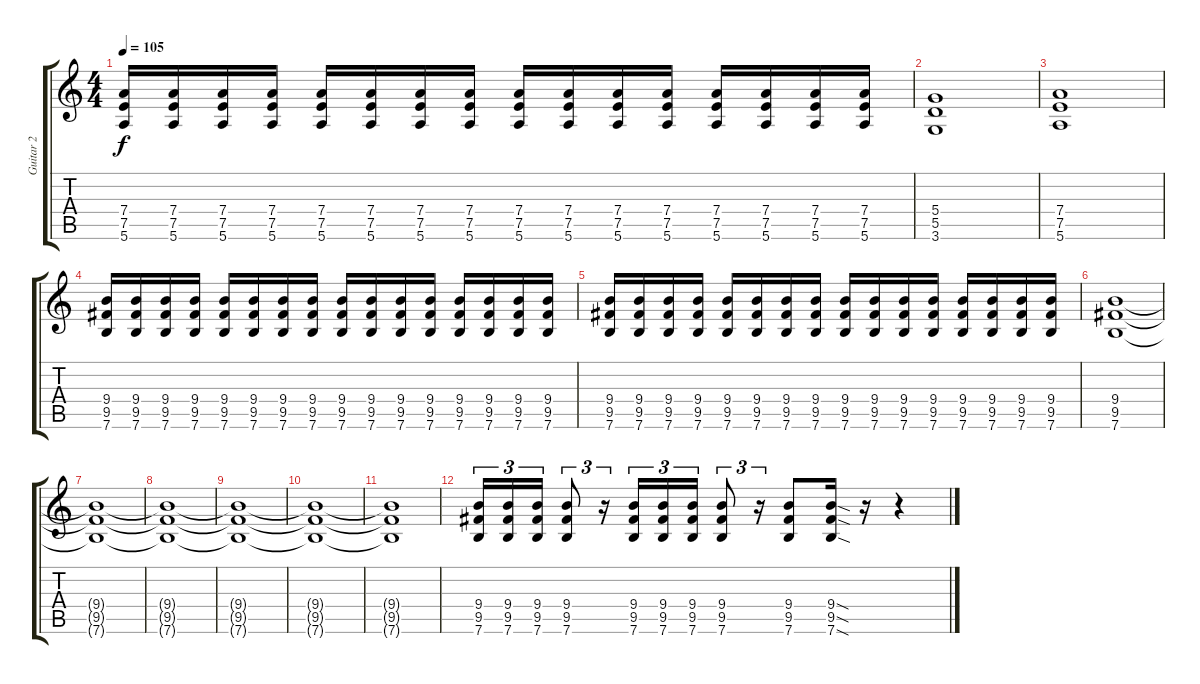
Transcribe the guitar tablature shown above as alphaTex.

\track ("Guitar 2" "Guitar 2") {instrument distortionguitar}
\staff {score tabs}
\tuning (E4 B3 G3 D3 A2 E2) {hide}
\ts (4 4)
\tempo 105
\clef g2
\ks c
(7.4 7.5 5.6).16{dy f} (7.4 7.5 5.6).16 (7.4 7.5 5.6).16 (7.4 7.5 5.6).16 (7.4 7.5 5.6).16 (7.4 7.5 5.6).16 (7.4 7.5 5.6).16 (7.4 7.5 5.6).16 (7.4 7.5 5.6).16 (7.4 7.5 5.6).16 (7.4 7.5 5.6).16 (7.4 7.5 5.6).16 (7.4 7.5 5.6).16 (7.4 7.5 5.6).16 (7.4 7.5 5.6).16 (7.4 7.5 5.6).16 |
(5.4 5.5 3.6).1 |
(7.4 7.5 5.6).1 |
(9.4 9.5 7.6).16 (9.4 9.5 7.6).16 (9.4 9.5 7.6).16 (9.4 9.5 7.6).16 (9.4 9.5 7.6).16 (9.4 9.5 7.6).16 (9.4 9.5 7.6).16 (9.4 9.5 7.6).16 (9.4 9.5 7.6).16 (9.4 9.5 7.6).16 (9.4 9.5 7.6).16 (9.4 9.5 7.6).16 (9.4 9.5 7.6).16 (9.4 9.5 7.6).16 (9.4 9.5 7.6).16 (9.4 9.5 7.6).16 |
(9.4 9.5 7.6).16 (9.4 9.5 7.6).16 (9.4 9.5 7.6).16 (9.4 9.5 7.6).16 (9.4 9.5 7.6).16 (9.4 9.5 7.6).16 (9.4 9.5 7.6).16 (9.4 9.5 7.6).16 (9.4 9.5 7.6).16 (9.4 9.5 7.6).16 (9.4 9.5 7.6).16 (9.4 9.5 7.6).16 (9.4 9.5 7.6).16 (9.4 9.5 7.6).16 (9.4 9.5 7.6).16 (9.4 9.5 7.6).16 |
(9.4 9.5 7.6).1 |
(9.4{t} 9.5{t} 7.6{t}).1 |
(9.4{t} 9.5{t} 7.6{t}).1 |
(9.4{t} 9.5{t} 7.6{t}).1 |
(9.4{t} 9.5{t} 7.6{t}).1 |
(9.4{t} 9.5{t} 7.6{t}).1 |
(9.4 9.5 7.6).16{tu (3 2)} (9.4 9.5 7.6).16{tu (3 2)} (9.4 9.5 7.6).16{tu (3 2)} (9.4 9.5 7.6).8{tu (3 2)} r.16{tu (3 2)} (9.4 9.5 7.6).16{tu (3 2)} (9.4 9.5 7.6).16{tu (3 2)} (9.4 9.5 7.6).16{tu (3 2)} (9.4 9.5 7.6).8{tu (3 2)} r.16{tu (3 2)} (9.4 9.5 7.6).8 (9.4{sod} 9.5{sod} 7.6{sod}).16 r.16 r.4
